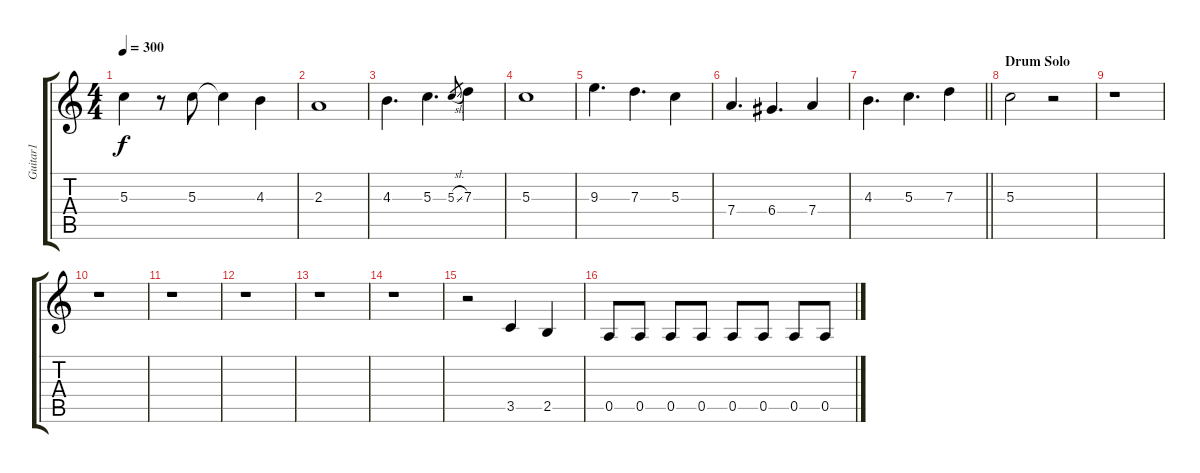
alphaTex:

\track ("Guitar1" "Guitar1") {instrument overdrivenguitar}
\staff {score tabs}
\tuning (E4 B3 G3 D3 A2 E2) {hide}
\ts (4 4)
\tempo 300
\clef g2
\ks c
5.3.4{dy f} r.8 5.3.8 5.3{t}.4 4.3.4 |
2.3.1 |
4.3.4{d} 5.3.4{d} 5.3{sl}.8{gr} 7.3.4 |
5.3.1 |
9.3.4{d} 7.3.4{d} 5.3.4 |
7.4.4{d} 6.4.4{d} 7.4.4 |
\barLineRight lightlight
4.3.4{d} 5.3.4{d} 7.3.4 |
\section ("" "Drum Solo")
5.3.2 r.2 |
r.1 |
r.1 |
r.1 |
r.1 |
r.1 |
r.1 |
r.2 3.5.4 2.5.4 |
0.5.8 0.5.8 0.5.8 0.5.8 0.5.8 0.5.8 0.5.8 0.5.8
